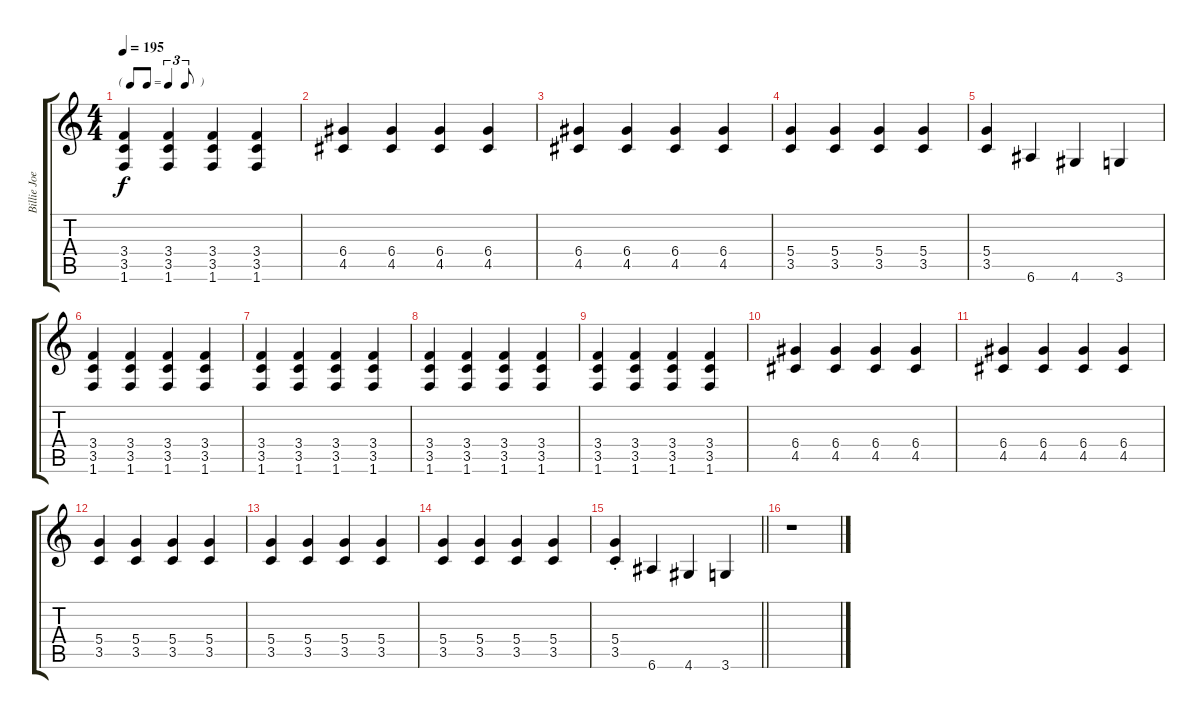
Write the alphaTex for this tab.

\track ("Billie Joe" "Billie Joe") {instrument distortionguitar}
\staff {score tabs}
\tuning (E4 B3 G3 D3 A2 E2) {hide}
\ts (4 4)
\tf triplet8th
\tempo 195
\clef g2
\ks c
(3.4 3.5 1.6).4{dy f} (3.4 3.5 1.6).4 (3.4 3.5 1.6).4 (3.4 3.5 1.6).4 |
(6.4 4.5).4 (6.4 4.5).4 (6.4 4.5).4 (6.4 4.5).4 |
(6.4 4.5).4 (6.4 4.5).4 (6.4 4.5).4 (6.4 4.5).4 |
(5.4 3.5).4 (5.4 3.5).4 (5.4 3.5).4 (5.4 3.5).4 |
(5.4 3.5).4 6.6.4 4.6.4 3.6.4 |
(3.4 3.5 1.6).4 (3.4 3.5 1.6).4 (3.4 3.5 1.6).4 (3.4 3.5 1.6).4 |
(3.4 3.5 1.6).4 (3.4 3.5 1.6).4 (3.4 3.5 1.6).4 (3.4 3.5 1.6).4 |
(3.4 3.5 1.6).4 (3.4 3.5 1.6).4 (3.4 3.5 1.6).4 (3.4 3.5 1.6).4 |
(3.4 3.5 1.6).4 (3.4 3.5 1.6).4 (3.4 3.5 1.6).4 (3.4 3.5 1.6).4 |
(6.4 4.5).4 (6.4 4.5).4 (6.4 4.5).4 (6.4 4.5).4 |
(6.4 4.5).4 (6.4 4.5).4 (6.4 4.5).4 (6.4 4.5).4 |
(5.4 3.5).4 (5.4 3.5).4 (5.4 3.5).4 (5.4 3.5).4 |
(5.4 3.5).4 (5.4 3.5).4 (5.4 3.5).4 (5.4 3.5).4 |
(5.4 3.5).4 (5.4 3.5).4 (5.4 3.5).4 (5.4 3.5).4 |
\barLineRight lightlight
(5.4{st} 3.5{st}).4 6.6.4 4.6.4 3.6.4 |
r.1
